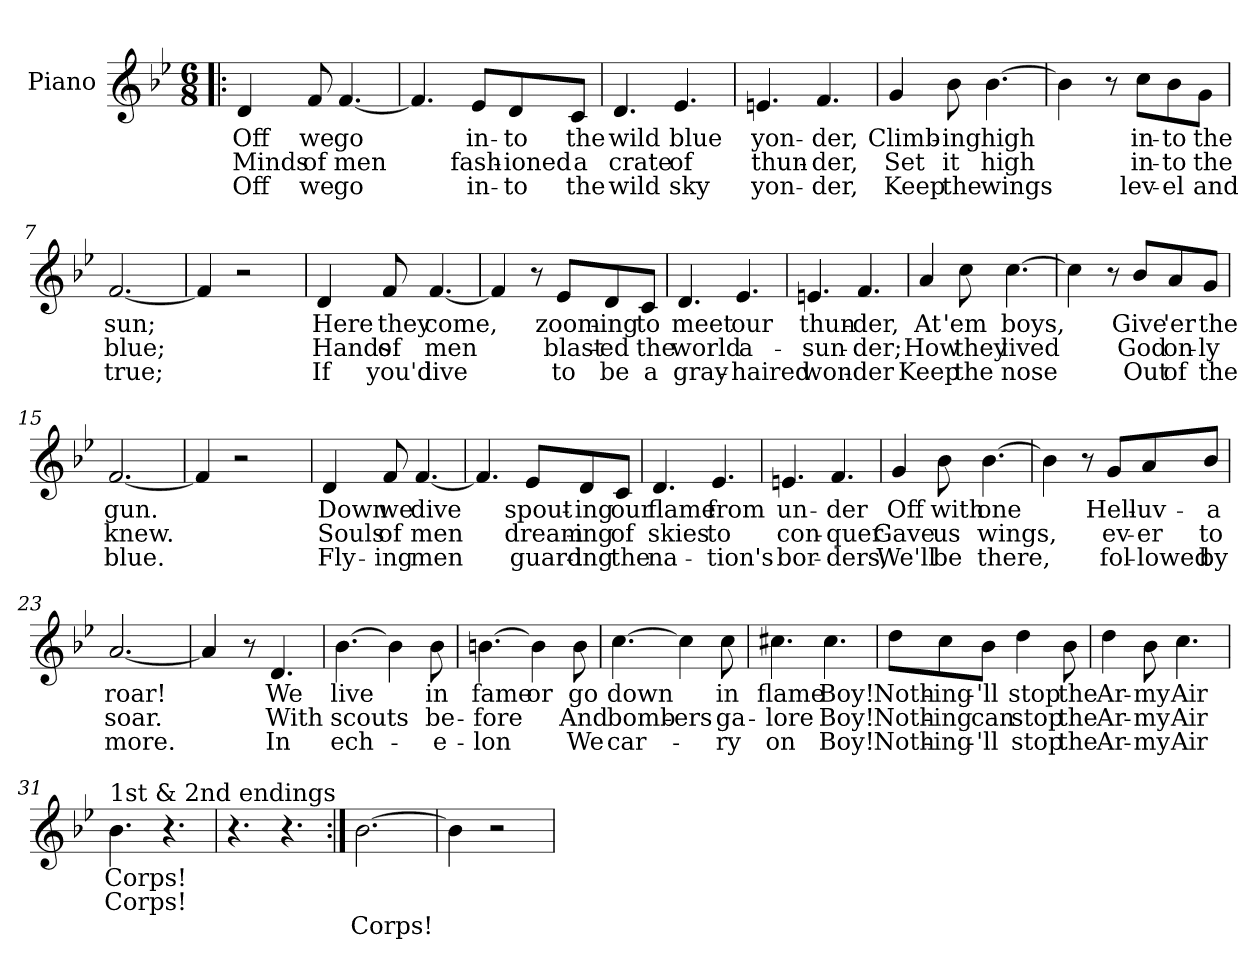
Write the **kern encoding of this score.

**kern	**text	**text	**text
*part1	*part1	*part1	*part1
*staff1	*staff1	*staff1	*staff1
*I"Piano	*	*	*
*I'Pno.	*	*	*
*clefG2	*	*	*
*k[b-e-]	*	*	*
*B-:	*	*	*
*M6/8	*	*	*
=1!|:	=1!|:	=1!|:	=1!|:
4d/	Off	Minds	Off
8f/	we	of	we
[4.f/	go	men	go
=2	=2	=2	=2
4.f/]	.	.	.
8e-/L	in-	fash-	in-
8d/	-to	-ioned	-to
8c/J	the	a	the
=3	=3	=3	=3
4.d/	wild	crate	wild
4.e-/	blue	of	sky
=4	=4	=4	=4
4.en/	yon-	thun-	yon-
4.f/	-der,	-der,	-der,
=5	=5	=5	=5
4g/	Climb-	Set	Keep
8b-\	-ing	it	the
[4.b-\	high	high	wings
!!LO:LB:g=z
=6	=6	=6	=6
4b-\]	.	.	.
8r	.	.	.
8cc\L	in-	in-	lev-
8b-\	-to	-to	-el
8g\J	the	the	and
=7	=7	=7	=7
[2.f/	sun;	blue;	true;
=8	=8	=8	=8
4f/]	.	.	.
2r	.	.	.
=9	=9	=9	=9
4d/	Here	Hands	If
8f/	they	of	you'd
[4.f/	come,	men	live
=10	=10	=10	=10
4f/]	.	.	.
8r	.	.	.
8e-/L	zoom-	blast-	to
8d/	-ing	-ed	be
8c/J	to	the	a
=11	=11	=11	=11
4.d/	meet	world	gray-
4.e-/	our	a-	-haired
!!LO:LB:g=z
=12	=12	=12	=12
4.en/	thun-	-sun-	won-
4.f/	-der,	-der;	-der
=13	=13	=13	=13
4a/	At	How	Keep
8cc\	'em	they	the
[4.cc\	boys,	lived	nose
=14	=14	=14	=14
4cc\]	.	.	.
8r	.	.	.
8b-/L	Give	God	Out
8a/	'er	on-	of
8g/J	the	-ly	the
=15	=15	=15	=15
[2.f/	gun.	knew.	blue.
=16	=16	=16	=16
4f/]	.	.	.
2r	.	.	.
=17	=17	=17	=17
4d/	Down	Souls	Fly-
8f/	we	of	-ing
[4.f/	dive	men	-men
!!LO:LB:g=z
=18	=18	=18	=18
4.f/]	.	.	.
8e-/L	spout-	dream-	guard-
8d/	-ing	-ing	-ing
8c/J	our	of	the
=19	=19	=19	=19
4.d/	flame	skies	na-
4.e-/	from	to	-tion's
=20	=20	=20	=20
4.en/	un-	con-	-bor-
4.f/	-der	-quer	-ders,
=21	=21	=21	=21
4g/	Off	Gave	We'll
8b-\	with	us	be
[4.b-\	one	wings,	there,
=22	=22	=22	=22
4b-\]	.	.	.
8r	.	.	.
8g/L	Hell-	ev-	fol-
8a/	-uv-	-er	-lowed
8b-/J	-a	to	by
=23	=23	=23	=23
[2.a/	roar!	soar.	more.
!!LO:LB:g=z
=24	=24	=24	=24
4a/]	.	.	.
8r	.	.	.
4.d/	We	With	In
=25	=25	=25	=25
[4.b-\	live	scouts	ech-
4b-\]	.	.	.
8b-\	in	be-	-e-
=26	=26	=26	=26
[4.bn\	fame	-fore	-lon
4b\]	or	.	.
8b\	go	And	We
=27	=27	=27	=27
[4.cc\	down	bomb-	car-
4cc\]	.	-ers	.
8cc\	in	ga-	-ry
=28	=28	=28	=28
4.cc#X\	flame	-lore	on
4.cc#\	Boy!	Boy!	Boy!
!!LO:LB:g=z
=29	=29	=29	=29
8dd\L	Noth-	Noth-	Noth-
8cc\	-ing-	-ing	-ing-
8b-\J	-'ll	can	-'ll
4dd\	stop	stop	stop
8b-\	the	the	the
=30	=30	=30	=30
4dd\	Ar-	Ar-	Ar-
8b-\	-my	-my	-my
4.cc\	Air	Air	Air
=31	=31	=31	=31
!LO:TX:a:t=1st & 2nd endings	!	!	!
4.b-\	Corps!	Corps!	.
4.r	.	.	.
=32	=32	=32	=32
4.r	.	.	.
4.r	.	.	.
=33:|!	=33:|!	=33:|!	=33:|!
[2.b-\	.	.	Corps!
=34	=34	=34	=34
4b-\]	.	.	.
2r	.	.	.
=	=	=	=
*-	*-	*-	*-
